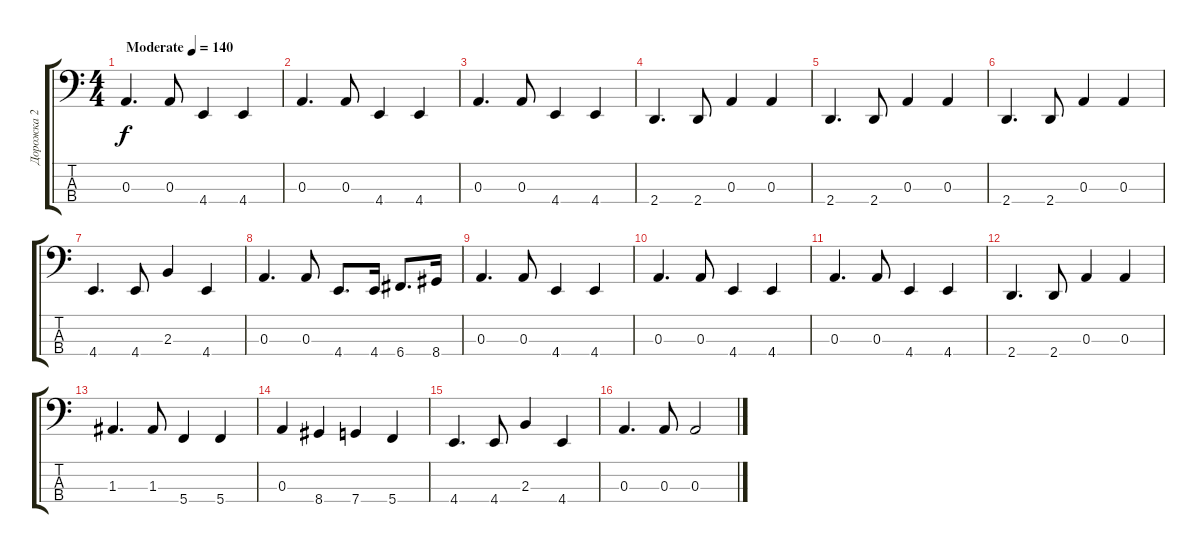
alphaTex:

\track ("Дорожка 2" "Дорожка 2") {instrument electricbassfinger}
\staff {score tabs}
\tuning (G2 D2 A1 C1) {hide}
\ts (4 4)
\tempo (140 "Moderate")
\clef f4
\ks c
0.3.4{d dy f instrument electricbassfinger} 0.3.8 4.4.4 4.4.4 |
0.3.4{d} 0.3.8 4.4.4 4.4.4 |
0.3.4{d} 0.3.8 4.4.4 4.4.4 |
2.4.4{d} 2.4.8 0.3.4 0.3.4 |
2.4.4{d} 2.4.8 0.3.4 0.3.4 |
2.4.4{d} 2.4.8 0.3.4 0.3.4 |
4.4.4{d} 4.4.8 2.3.4 4.4.4 |
0.3.4{d} 0.3.8 4.4.8{d} 4.4.16 6.4.8{d} 8.4.16 |
0.3.4{d} 0.3.8 4.4.4 4.4.4 |
0.3.4{d} 0.3.8 4.4.4 4.4.4 |
0.3.4{d} 0.3.8 4.4.4 4.4.4 |
2.4.4{d} 2.4.8 0.3.4 0.3.4 |
1.3.4{d} 1.3.8 5.4.4 5.4.4 |
0.3.4 8.4.4 7.4.4 5.4.4 |
4.4.4{d} 4.4.8 2.3.4 4.4.4 |
0.3.4{d} 0.3.8 0.3.2
